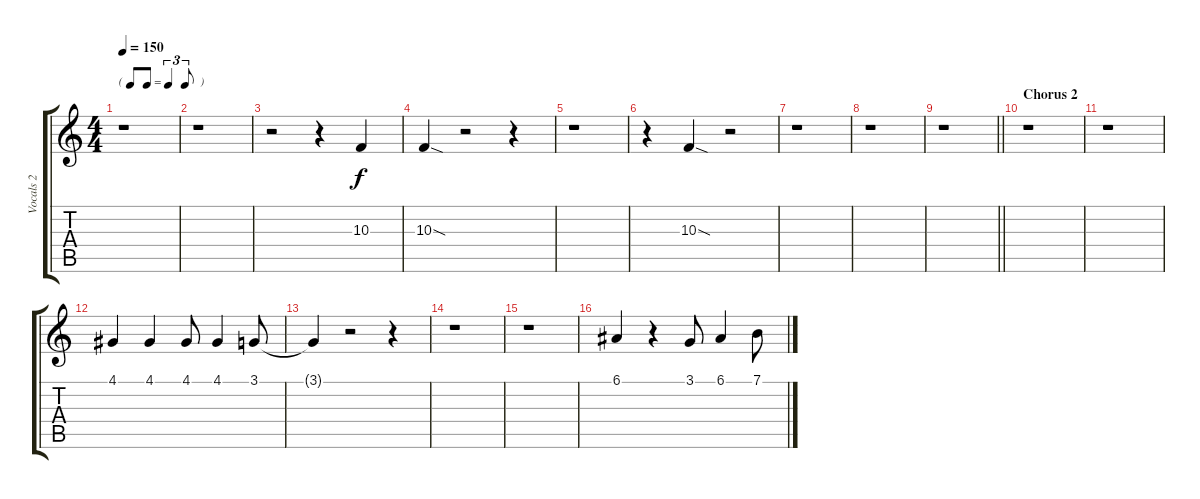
\track ("Vocals 2" "Vocals 2") {instrument lead1square}
\staff {score tabs}
\tuning (E4 B3 G3 D3 A2 E2) {hide}
\ts (4 4)
\tf triplet8th
\tempo 150
\clef g2
\ks c
r.1{dy f} |
r.1 |
r.2 r.4 10.3.4{volume 16} |
10.3{sod}.4 r.2 r.4 |
r.1 |
r.4 10.3{sod}.4 r.2 |
r.1{volume 8 instrument lead1square} |
r.1 |
\barLineRight lightlight
r.1 |
\section ("" "Chorus 2")
r.1 |
r.1 |
4.1.4 4.1.4 4.1.8 4.1.4 3.1.8 |
3.1{t}.4 r.2 r.4 |
r.1 |
r.1 |
6.1.4 r.4 3.1.8 6.1.4 7.1.8
